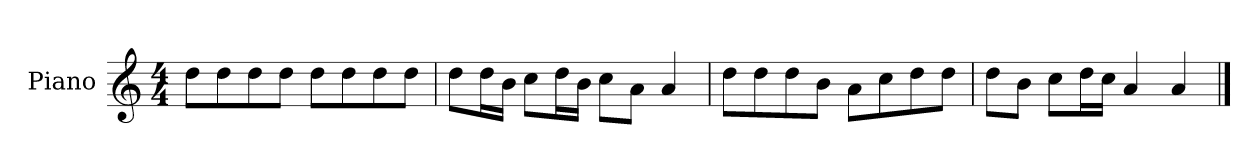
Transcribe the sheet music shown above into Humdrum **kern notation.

**kern
*part1
*staff1
*I"Piano
*I'P-no
*clefG2
*k[]
*M4/4
*MM90
=1
8dd\L
8dd\
8dd\
8dd\J
8dd\L
8dd\
8dd\
8dd\J
=2
8dd\L
16dd\L
16b\JJ
8cc\L
16dd\L
16b\JJ
8cc\L
8a\J
4a/
=3
8dd\L
8dd\
8dd\
8b\J
8a\L
8cc\
8dd\
8dd\J
=4
8dd\L
8b\J
8cc\L
16dd\L
16cc\JJ
4a/
4a/
==
*-
